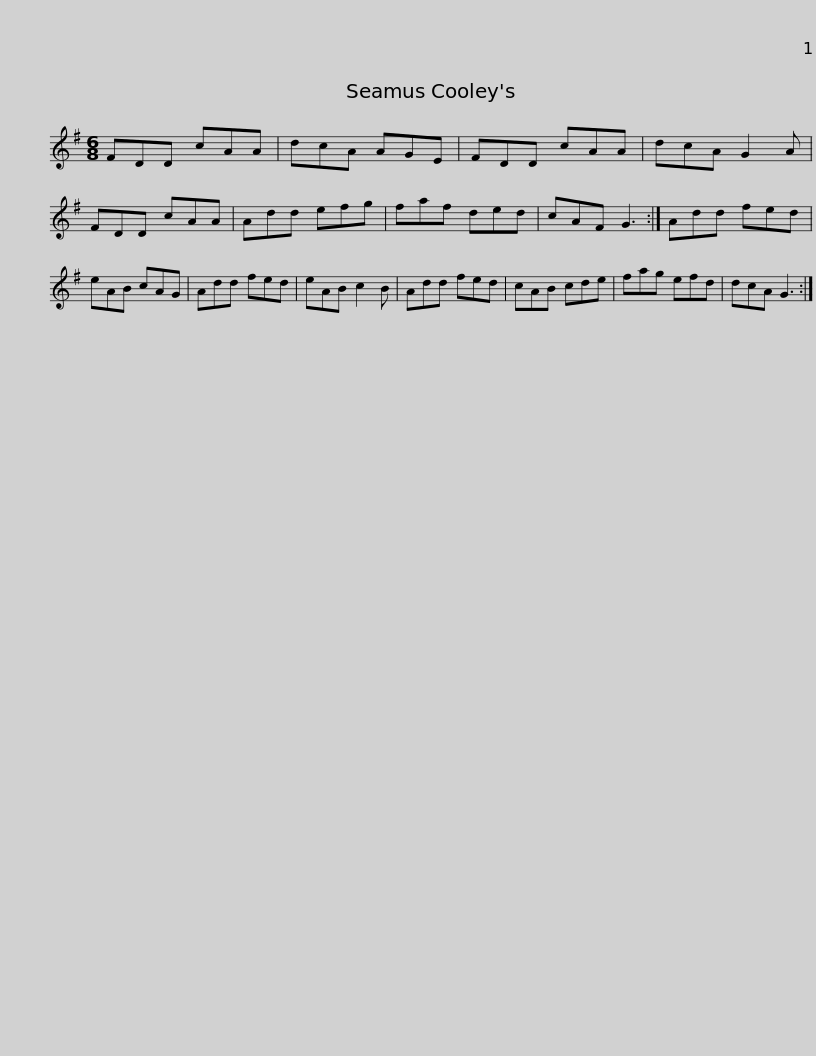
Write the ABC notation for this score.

X:1
L:1/8
M:6/8
I:linebreak $
K:G
V:1 treble
V:1
 FDD cAA | dcA AGE | FDD cAA | dcA G2 A | FDD cAA | %5
 Add efg | faf ded |$ cAF G3 :| Add fed | eAB cAG | %10
 Add fed | eAB c2 B | Add fed | cAB cde | fag efd |$ %15
 dcA G3 :| %16
